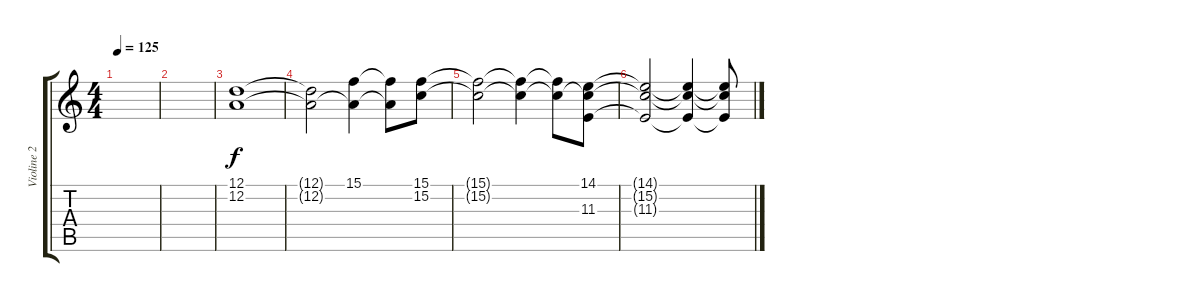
\track ("Violine 2" "Violine 2") {instrument tremolostrings}
\staff {score tabs}
\tuning (D4 A3 F3 C3 G2 D2) {hide}
\ts (4 4)
\tempo 125
\clef g2
\ks c
|
|
(12.1 12.2).1 |
(12.1{t} 12.2{t}).2 (15.1 12.2{t}).4 (15.1{t} 12.2{t}).8 (15.1 15.2).8 |
(15.1{t} 15.2{t}).2 (15.1{t} 15.2{t}).4 (15.1{t} 15.2{t}).8 (14.1 15.2{t} 11.3).8 |
(14.1{t} 15.2{t} 11.3{t}).2 (14.1{t} 15.2{t} 11.3{t}).4 (14.1{t} 15.2{t} 11.3{t}).8
